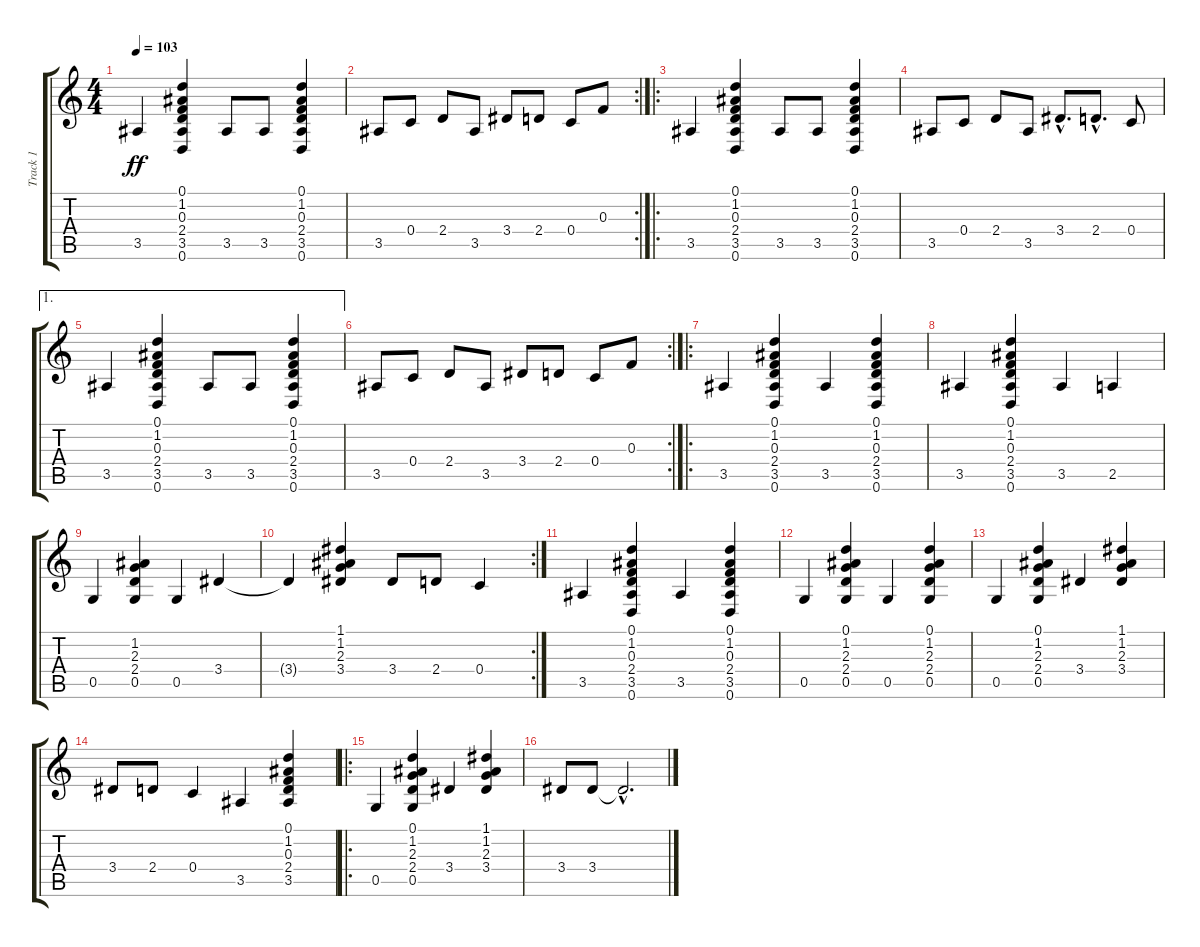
\track ("Track 1" "Track 1") {instrument acousticguitarnylon}
\staff {score tabs}
\tuning (D4 A3 F3 C3 G2 D2) {hide}
\ts (4 4)
\tempo 103
\clef g2
\ks c
3.5.4{dy ff instrument acousticguitarnylon} (0.1 1.2 0.3 2.4 3.5 0.6).4 3.5.8 3.5.8 (0.1 1.2 0.3 2.4 3.5 0.6).4 |
\rc 2
3.5.8 0.4.8 2.4.8 3.5.8 3.4.8 2.4.8 0.4.8 0.3.8 |
\ro
3.5.4 (0.1 1.2 0.3 2.4 3.5 0.6).4 3.5.8 3.5.8 (0.1 1.2 0.3 2.4 3.5 0.6).4 |
3.5.8 0.4.8 2.4.8 3.5.8 3.4{hac}.8{d} 2.4{hac}.8{d} 0.4.8 |
\ae 1
3.5.4 (0.1 1.2 0.3 2.4 3.5 0.6).4 3.5.8 3.5.8 (0.1 1.2 0.3 2.4 3.5 0.6).4 |
\rc 2
3.5.8 0.4.8 2.4.8 3.5.8 3.4.8 2.4.8 0.4.8 0.3.8 |
\ro
3.5.4 (0.1 1.2 0.3 2.4 3.5 0.6).4 3.5.4 (0.1 1.2 0.3 2.4 3.5 0.6).4 |
3.5.4 (0.1 1.2 0.3 2.4 3.5 0.6).4 3.5.4 2.5.4 |
0.5.4 (1.2 2.3 2.4 0.5).4 0.5.4 3.4.4 |
\rc 2
3.4{t}.4 (1.1 1.2 2.3 3.4).4 3.4.8 2.4.8 0.4.4 |
3.5.4 (0.1 1.2 0.3 2.4 3.5 0.6).4 3.5.4 (0.1 1.2 0.3 2.4 3.5 0.6).4 |
0.5.4 (0.1 1.2 2.3 2.4 0.5).4 0.5.4 (0.1 1.2 2.3 2.4 0.5).4 |
0.5.4 (0.1 1.2 2.3 2.4 0.5).4 3.4.4 (1.1 1.2 2.3 3.4).4 |
3.4.8 2.4.8 0.4.4 3.5.4 (0.1 1.2 0.3 2.4 3.5).4 |
\ro
0.5.4 (0.1 1.2 2.3 2.4 0.5).4 3.4.4 (1.1 1.2 2.3 3.4).4 |
3.4.8 3.4.8 3.4{hac t}.2{d}
